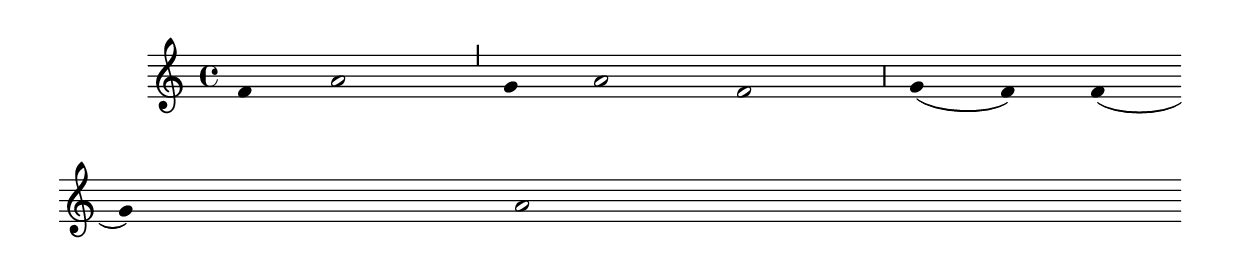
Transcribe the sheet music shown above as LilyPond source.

\version "2.1.7"


\header {
texidoc = "Modern  transcriptions  of gregrorian music.
Gregorian music has no measure, no stems; it uses only half and quarter notes,
and two types of barlines, a short one indicating a rest, and a second one
indicating a breath mark."
}


barOne = \notes { \once \property Staff.BarLine \override #'bar-size = #2
	\bar "|" }
barTwo = \notes { \once \property Staff.BarLine \override #'extra-offset = #'(0 . 2)

		\once \property Staff.BarLine \override #'bar-size = #2
	\bar "|" }
\score {

\notes \relative c' {
	\property Score.timing = ##f
	\property Staff.Stem \set #'transparent = ##t
	f4 a2 \barTwo g4 a2  f2 \barOne g4( f) f(
	\bar "empty" 
	\break
	g) a2
}

}
